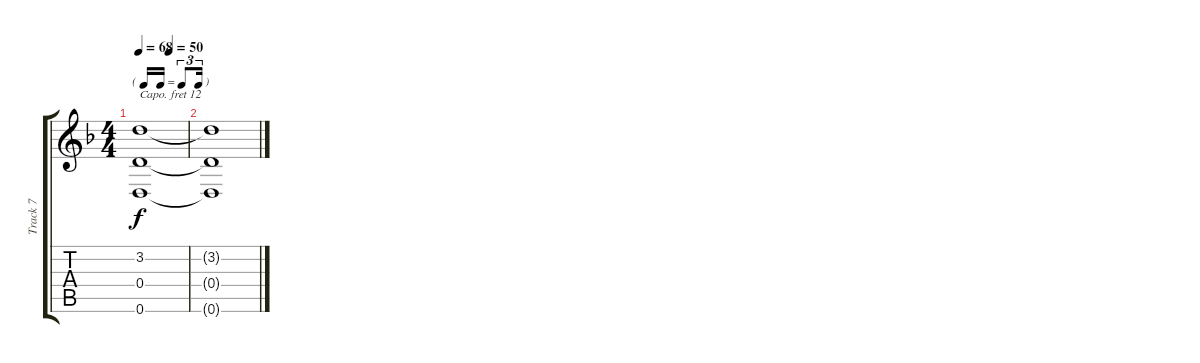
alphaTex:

\track ("Track 7" "Track 7") {instrument rockorgan}
\staff {score tabs}
\capo 12
\tuning (E4 B3 G3 D3 A2 D2) {hide}
\ts (4 4)
\tf triplet16th
\tempo 68
\tempo (50 0.625)
\clef g2
\ks f
(3.2 0.4 0.6).1{dy f volume 0} |
(3.2{t} 0.4{t} 0.6{t}).1
